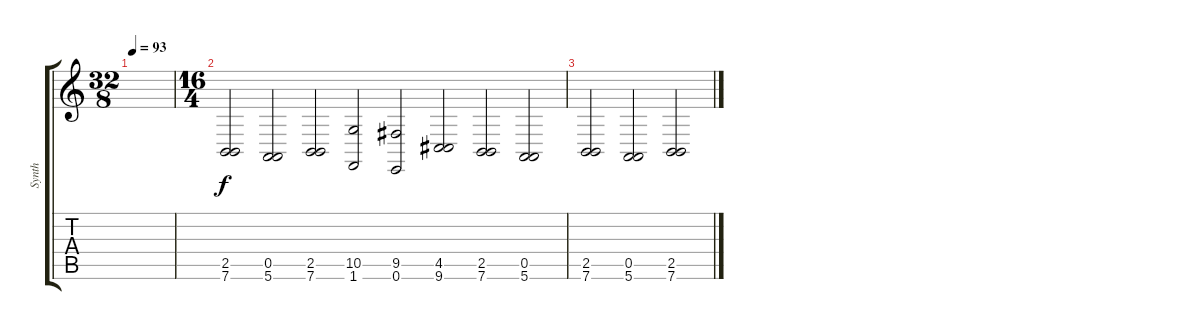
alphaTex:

\track ("Synth" "Synth") {solo instrument stringensemble2}
\staff {score tabs}
\tuning (E4 B3 G3 D3 A2 E2) {hide}
\ts (32 8)
\tempo 93
\clef g2
\ks c
|
\ts (16 4)
(2.5 7.6).2 (0.5 5.6).2 (2.5 7.6).2 (10.5 1.6).2 (9.5 0.6).2 (4.5 9.6).2 (2.5 7.6).2 (0.5 5.6).2 |
(2.5 7.6).2 (0.5 5.6).2 (2.5 7.6).2
